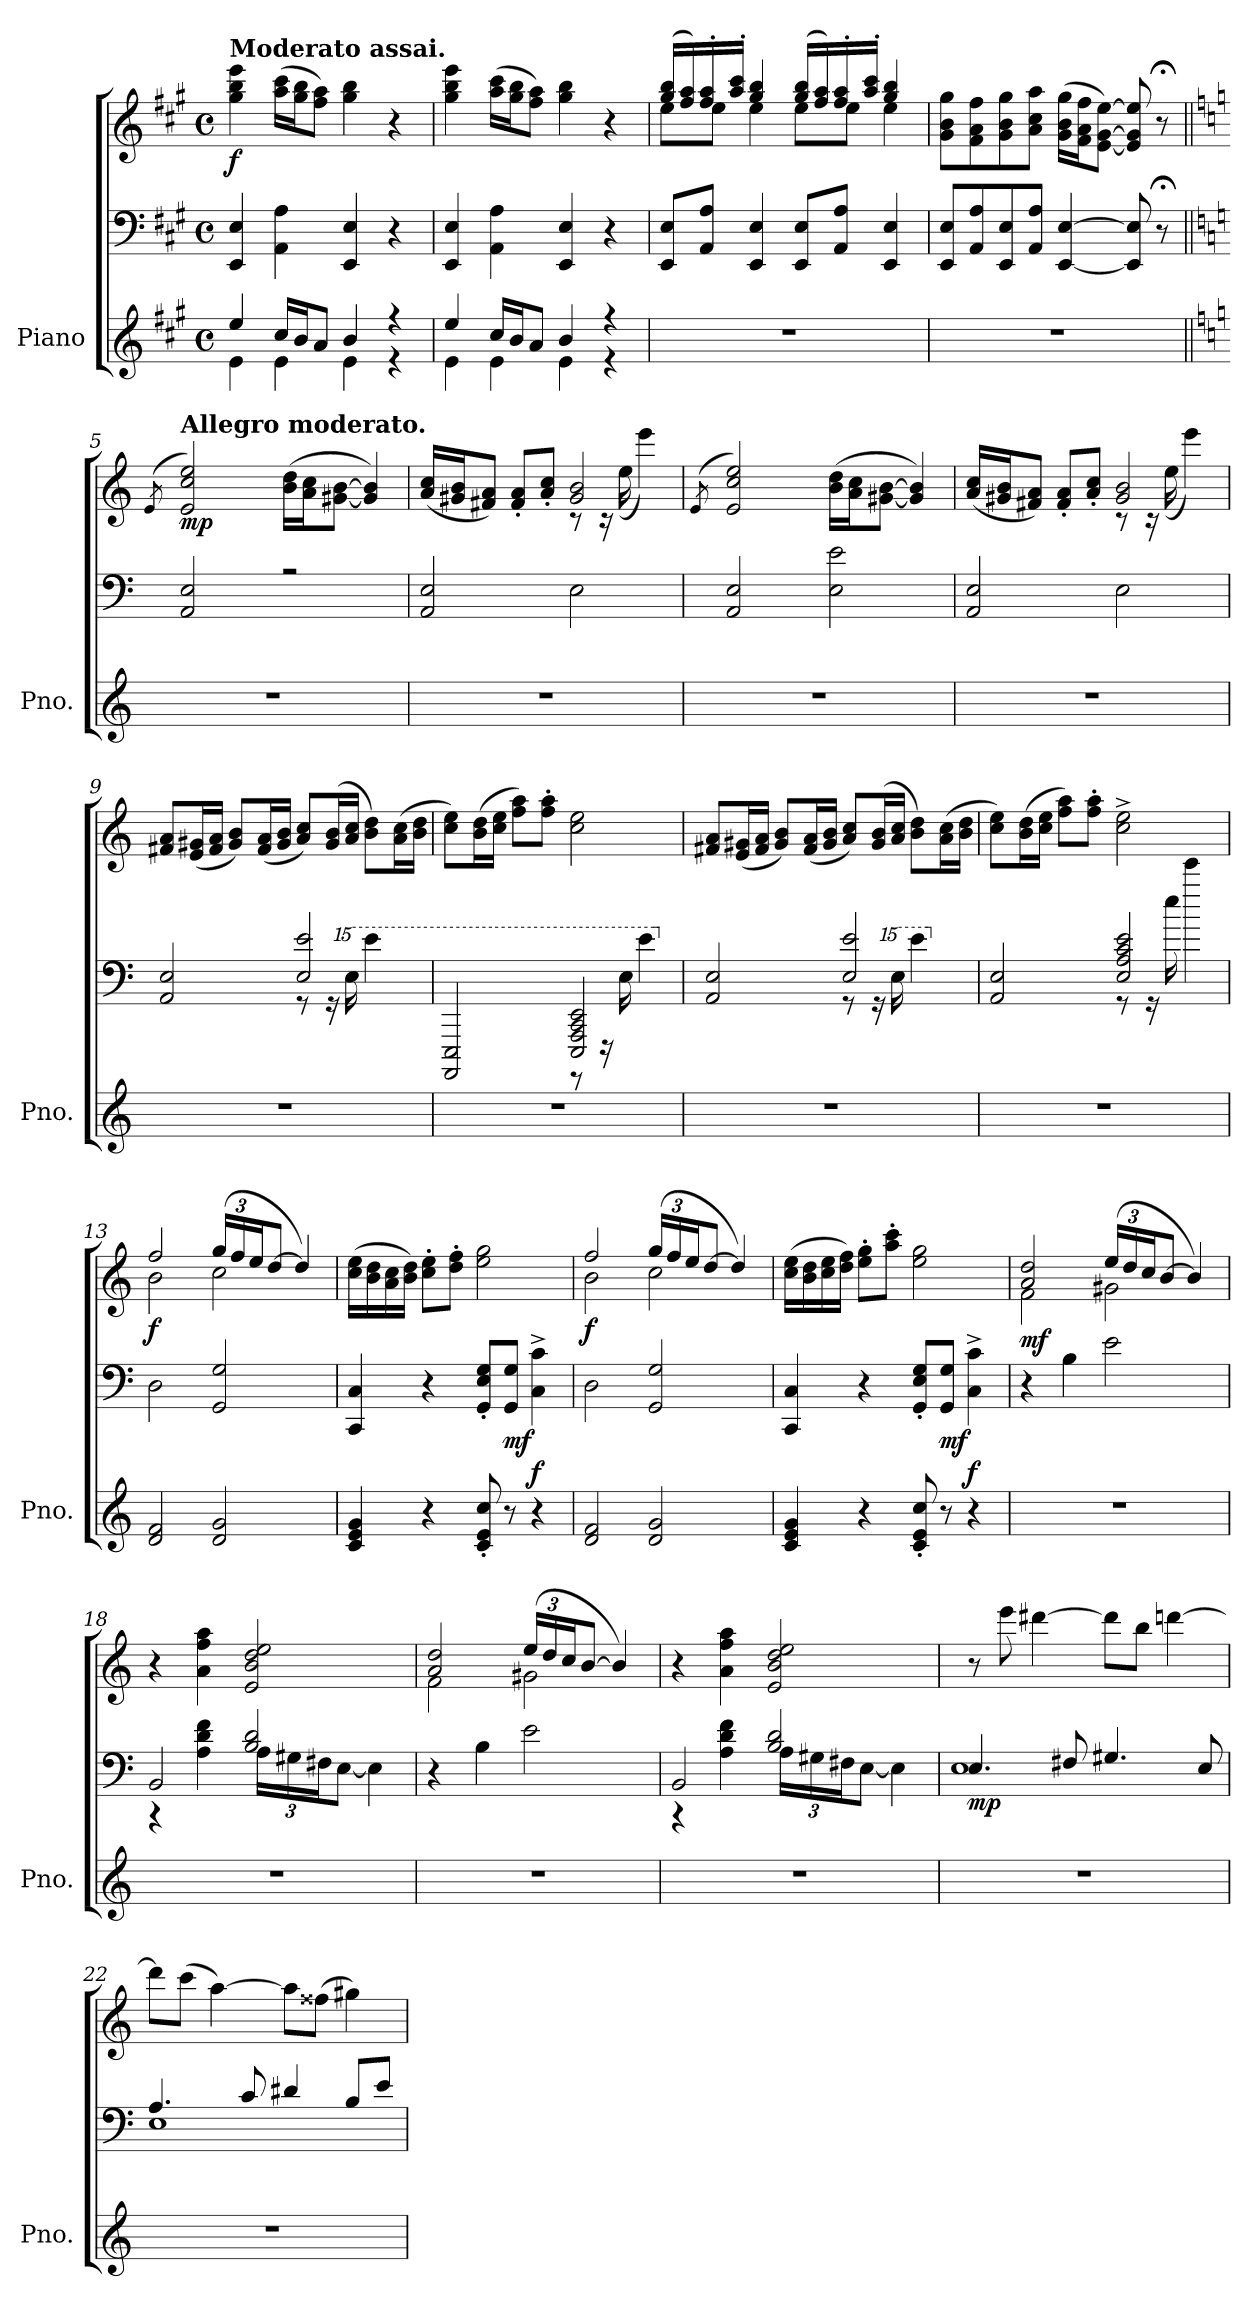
**kern	**kern	**kern	**dynam
*part1	*part1	*part1	*part1
*staff3	*staff2	*staff1	*staff1/2/3
*I"Piano	*	*	*
*I'Pno.	*	*	*
*clefG2	*clefF4	*clefG2	*
*k[f#c#g#]	*k[f#c#g#]	*k[f#c#g#]	*
*M4/4	*M4/4	*M4/4	*
*met(c)	*met(c)	*met(c)	*
*MM86	*MM86	*MM86	*
=1	=1	=1	=1
*^	*	*	*
!	!	!	!LO:TX:a:B:t=Moderato assai.	!
!	!	!	!	!LO:DY:b
4e\	4ee/	4EE/ 4E/	4gg#\ 4bb\ 4eee\	f
4e\	16cc#/LL	4AA\ 4A\	(>16aa\ 16ccc#\LL	.
.	16b/J	.	16gg#\ 16bb\J	.
.	8a/J	.	8ff#\ 8aa\J)	.
4e\	4b/	4EE/ 4E/	4gg#\ 4bb\	.
4r	4r	4r	4r	.
=2	=2	=2	=2	=2
4e\	4ee/	4EE/ 4E/	4gg#\ 4bb\ 4eee\	.
4e\	16cc#/LL	4AA\ 4A\	(>16aa\ 16ccc#\LL	.
.	16b/J	.	16gg#\ 16bb\J	.
.	8a/J	.	8ff#\ 8aa\J)	.
4e\	4b/	4EE/ 4E/	4gg#\ 4bb\	.
4r	4r	4r	4r	.
*v	*v	*	*	*
=3	=3	=3	=3
*	*	*^	*
1r	8EE/ 8E/L	(>16gg#/ 16bb/LL	8ee\L	.
.	.	16ff#/ 16aa/)	.	.
.	8AA/ 8A/J	16ff#/' 16aa/'	8ee\J	.
.	.	16aa/' 16ccc#/'JJ	.	.
.	4EE/ 4E/	4gg#/ 4bb/	4ee\	.
.	8EE/ 8E/L	(>16gg#/ 16bb/LL	8ee\L	.
.	.	16ff#/ 16aa/)	.	.
.	8AA/ 8A/J	16ff#/' 16aa/'	8ee\J	.
.	.	16aa/' 16ccc#/'JJ	.	.
.	4EE/ 4E/	4gg#/ 4bb/	4ee\	.
*	*	*v	*v	*
=4	=4	=4	=4
*	*	*MM80	*
1r	8EE/ 8E/L	8g#\ 8b\ 8gg#\L	.
*	*	*MM73	*
.	8AA/ 8A/	8f#\ 8a\ 8ff#\	.
.	8EE/ 8E/	8g#\ 8b\ 8gg#\	.
.	8AA/ 8A/J	8a\ 8cc#\ 8aa\J	.
*	*	*MM86	*
.	[4EE/ [4E/	(>16g#\ 16b\ 16gg#\LL	.
.	.	16f#\ 16a\ 16ff#\J	.
*	*	*MM60	*
.	.	[8e\ [8g#\ [8ee\J)	.
.	8EE/] 8E/]	8e/] 8g#/] 8ee/]	.
.	8r;<	8r;<	.
=5||	=5||	=5||	=5||
*k[]	*k[]	*k[]	*
*	*	*MM80	*
.	.	(<8qe/	.
*	*^	*^	*
!	!	!	!LO:TX:a:B:t=Allegro moderato.	!	!
!	!	!	!	!	!LO:DY:b
1r	2AA/ 2E/	16ryy	2e/ 2cc/ 2ee/)	16e/yy	mp
.	.	[8.AA/yy [8.E/yy	.	4..e/yy 4..cc/yy 4..ee/yy	.
.	.	2.AA/yy] 2.E/yy]	.	.	.
.	2r	.	(>16b\ 16dd\LL	2ryy	.
.	.	.	16a\ 16cc\J	.	.
.	.	.	[8g#X\ [8b\J	.	.
.	.	.	4g#/] 4b/])	.	.
*	*v	*v	*	*	*
!!LO:LB:g=z	!!
=6	=6	=6	=6	=6
1r	2AA/ 2E/	(<16a/ 16cc/LL	2ryy	.
.	.	16g#X/ 16b/J	.	.
.	.	8f#X/ 8a/J)	.	.
.	.	8f#/' 8a/'L	.	.
.	.	8a/' 8cc/'J	.	.
.	2E\	2g#/ 2b/	8r	.
.	.	.	16r	.
.	.	.	(>16ee\	.
.	.	.	4eee\)	.
=7	=7	=7	=7	=7
.	.	(<8qe/	.	.
*	*^	*	*	*
1r	2AA/ 2E/	16ryy	2e/ 2cc/ 2ee/)	16e/yy	.
.	.	[8.AA/yy [8.E/yy	.	4..e/yy 4..cc/yy 4..ee/yy	.
.	.	2.AA/yy] 2.E/yy]	.	.	.
.	2E\ 2e\	.	(>16b\ 16dd\LL	2ryy	.
.	.	.	16a\ 16cc\J	.	.
.	.	.	[8g#X\ [8b\J	.	.
.	.	.	4g#/] 4b/])	.	.
*	*v	*v	*	*	*
=8	=8	=8	=8	=8
1r	2AA/ 2E/	(<16a/ 16cc/LL	2ryy	.
.	.	16g#X/ 16b/J	.	.
.	.	8f#X/ 8a/J)	.	.
.	.	8f#/' 8a/'L	.	.
.	.	8a/' 8cc/'J	.	.
.	2E\	2g#/ 2b/	8r	.
.	.	.	16r	.
.	.	.	(>16ee\	.
.	.	.	4eee\)	.
*	*	*v	*v	*
=9	=9	=9	=9
*	*^	*	*
1r	2AA/ 2E/	2ryy	8f#X/ 8a/L	.
.	.	.	(<16e/ 16g#X/L	.
.	.	.	16f#/ 16a/JJ	.
.	.	.	8g#/ 8b/L)	.
.	.	.	(<16f#/ 16a/L	.
.	.	.	16g#/ 16b/JJ	.
.	2E/ 2e/	8r	8a/ 8cc/L)	.
.	.	16r	(<16g#/ 16b/L	.
*	*15ma	*	*	*
.	.	16ee\	16a/ 16cc/JJ	.
.	.	4eee\	8b\ 8dd\L)	.
.	.	.	(>16a\ 16cc\L	.
.	.	.	16b\ 16dd\JJ	.
=10	=10	=10	=10	=10
1r	2AA/ 2E/	2ryy	8cc\ 8ee\L)	.
.	.	.	(>16b\ 16dd\L	.
.	.	.	16cc\ 16ee\JJ	.
.	.	.	8ff\ 8aa\L)	.
.	.	.	8ff\' 8aa\'J	.
.	2E/ 2A/ 2c/ 2e/	8r	2cc\ 2ee\	.
.	.	16r	.	.
*	*15ma	*	*	*
.	.	16ee\	.	.
.	.	4eee\	.	.
!!LO:LB:g=z
=11	=11	=11	=11	=11
*	*X15ma	*	*	*
1r	2AA/ 2E/	2ryy	8f#X/ 8a/L	.
.	.	.	(<16e/ 16g#X/L	.
.	.	.	16f#/ 16a/JJ	.
.	.	.	8g#/ 8b/L)	.
.	.	.	(<16f#/ 16a/L	.
.	.	.	16g#/ 16b/JJ	.
.	2E/ 2e/	8r	8a/ 8cc/L)	.
.	.	16r	(<16g#/ 16b/L	.
*	*15ma	*	*	*
.	.	16ee\	16a/ 16cc/JJ	.
.	.	4eee\	8b\ 8dd\L)	.
.	.	.	(>16a\ 16cc\L	.
.	.	.	16b\ 16dd\JJ	.
=12	=12	=12	=12	=12
*	*X15ma	*	*	*
1r	2AA/ 2E/	2ryy	8cc\ 8ee\L)	.
.	.	.	(>16b\ 16dd\L	.
.	.	.	16cc\ 16ee\JJ	.
.	.	.	8ff\ 8aa\L)	.
.	.	.	8ff\' 8aa\'J	.
.	2E/ 2A/ 2c/ 2e/	8r	2cc\^ 2ee\^	.
.	.	16r	.	.
.	.	16ee\	.	.
.	.	4eee\	.	.
*	*v	*v	*	*
=13	=13	=13	=13
*	*X15ma	*	*
*	*^	*^	*
!	!	!	!	!	!LO:DY:b
*	*v	*v	*	*	*
2d/ 2f/	2D\	2ff/	2b\	f
*	*	*Xbrackettup	*	*
2d/ 2g/	2GG/ 2G/	(>24gg/LL	2cc\	.
.	.	24ff/	.	.
.	.	24ee/J	.	.
.	.	[8dd/J	.	.
.	.	4dd/])	.	.
*	*	*v	*v	*
=14	=14	=14	=14
4c/ 4e/ 4g/	4CC/ 4C/	(>16cc\ 16ee\LL	.
.	.	16b\ 16dd\	.
.	.	16a\ 16cc\	.
.	.	16b\ 16dd\JJ)	.
4r	4r	8cc\' 8ee\'L	.
.	.	8dd\' 8ff\'J	.
!	!	!	!LO:DY:b=3
!	!	!	!LO:DY:n=1:b=2
8c/' 8e/' 8cc/'	8GG/' 8E/' 8G/'L	2ee\ 2gg\	mp mp
!	!	!	!LO:DY:n=2:b=2
8r	8GG/ 8G/J	.	mf
!	!	!	!LO:DY:n=3:b=2
4r	4C\^ 4c\^	.	f
=15	=15	=15	=15
*	*	*^	*
!	!	!	!	!LO:DY:b
2d/ 2f/	2D\	2ff/	2b\	f
2d/ 2g/	2GG/ 2G/	(>24gg/LL	2cc\	.
.	.	24ff/	.	.
.	.	24ee/J	.	.
.	.	[8dd/J	.	.
.	.	4dd/])	.	.
*	*	*v	*v	*
=16	=16	=16	=16
4c/ 4e/ 4g/	4CC/ 4C/	(>16cc\ 16ee\LL	.
.	.	16b\ 16dd\	.
.	.	16cc\ 16ee\	.
.	.	16dd\ 16ff\JJ)	.
4r	4r	8ee\' 8gg\'L	.
.	.	8aa\' 8ccc\'J	.
!	!	!	!LO:DY:b=3
!	!	!	!LO:DY:n=1:b=2
8c/' 8e/' 8cc/'	8GG/' 8E/' 8G/'L	2ee\ 2gg\	mp mp
!	!	!	!LO:DY:n=2:b=2
8r	8GG/ 8G/J	.	mf
!	!	!	!LO:DY:n=3:b=2
4r	4C\^ 4c\^	.	f
!!LO:LB:g=z
=17	=17	=17	=17
*	*	*^	*
!	!	!	!	!LO:DY:b
1r	4r	2a/ 2dd/	2f\	mf
.	4B\	.	.	.
.	2e\	(>24ee/LL	2g#X\	.
.	.	24dd/	.	.
.	.	24cc/J	.	.
.	.	[8b/J	.	.
.	.	4b/])	.	.
*	*	*v	*v	*
=18	=18	=18	=18
*	*^	*	*
1r	2BB/	4r	4r	.
.	.	4A\ 4d\ 4f\	4a\ 4ff\ 4aa\	.
*	*	*Xbrackettup	*	*
.	2B/ 2d/	24A\LL	2e/ 2b/ 2dd/ 2ee/	.
.	.	24G#X\	.	.
.	.	24F#X\J	.	.
.	.	[8E\J	.	.
.	.	4E\]	.	.
*	*v	*v	*	*
=19	=19	=19	=19
*	*	*^	*
1r	4r	2a/ 2dd/	2f\	.
.	4B\	.	.	.
.	2e\	(>24ee/LL	2g#X\	.
.	.	24dd/	.	.
.	.	24cc/J	.	.
.	.	[8b/J	.	.
.	.	4b/])	.	.
*	*	*v	*v	*
=20	=20	=20	=20
*	*^	*	*
1r	2BB/	4r	4r	.
.	.	4A\ 4d\ 4f\	4a\ 4ff\ 4aa\	.
.	2B/ 2d/	24A\LL	2e/ 2b/ 2dd/ 2ee/	.
.	.	24G#X\	.	.
.	.	24F#X\J	.	.
.	.	[8E\J	.	.
.	.	4E\]	.	.
=21	=21	=21	=21	=21
!	!	!	!	!LO:DY:b=2
1r	4.E/	1E	8r	mp
.	.	.	8eee\	.
.	.	.	[4ddd#X\	.
.	8F#X/	.	.	.
.	4.G#X/	.	8ddd#\L]	.
.	.	.	8bb\J	.
.	.	.	[4dddn\	.
.	8E/	.	.	.
!!LO:LB:g=z
=22	=22	=22	=22	=22
1r	4.A/	1E	8ddd\L]	.
.	.	.	(>8ccc\J	.
.	.	.	[4aa\)	.
.	8c/	.	.	.
.	4d#X/	.	8aa\L]	.
.	.	.	(>8ff##X\J	.
.	8B/L	.	4gg#X\)	.
.	8e/J	.	.	.
*	*v	*v	*	*
=	=	=	=
*-	*-	*-	*-
